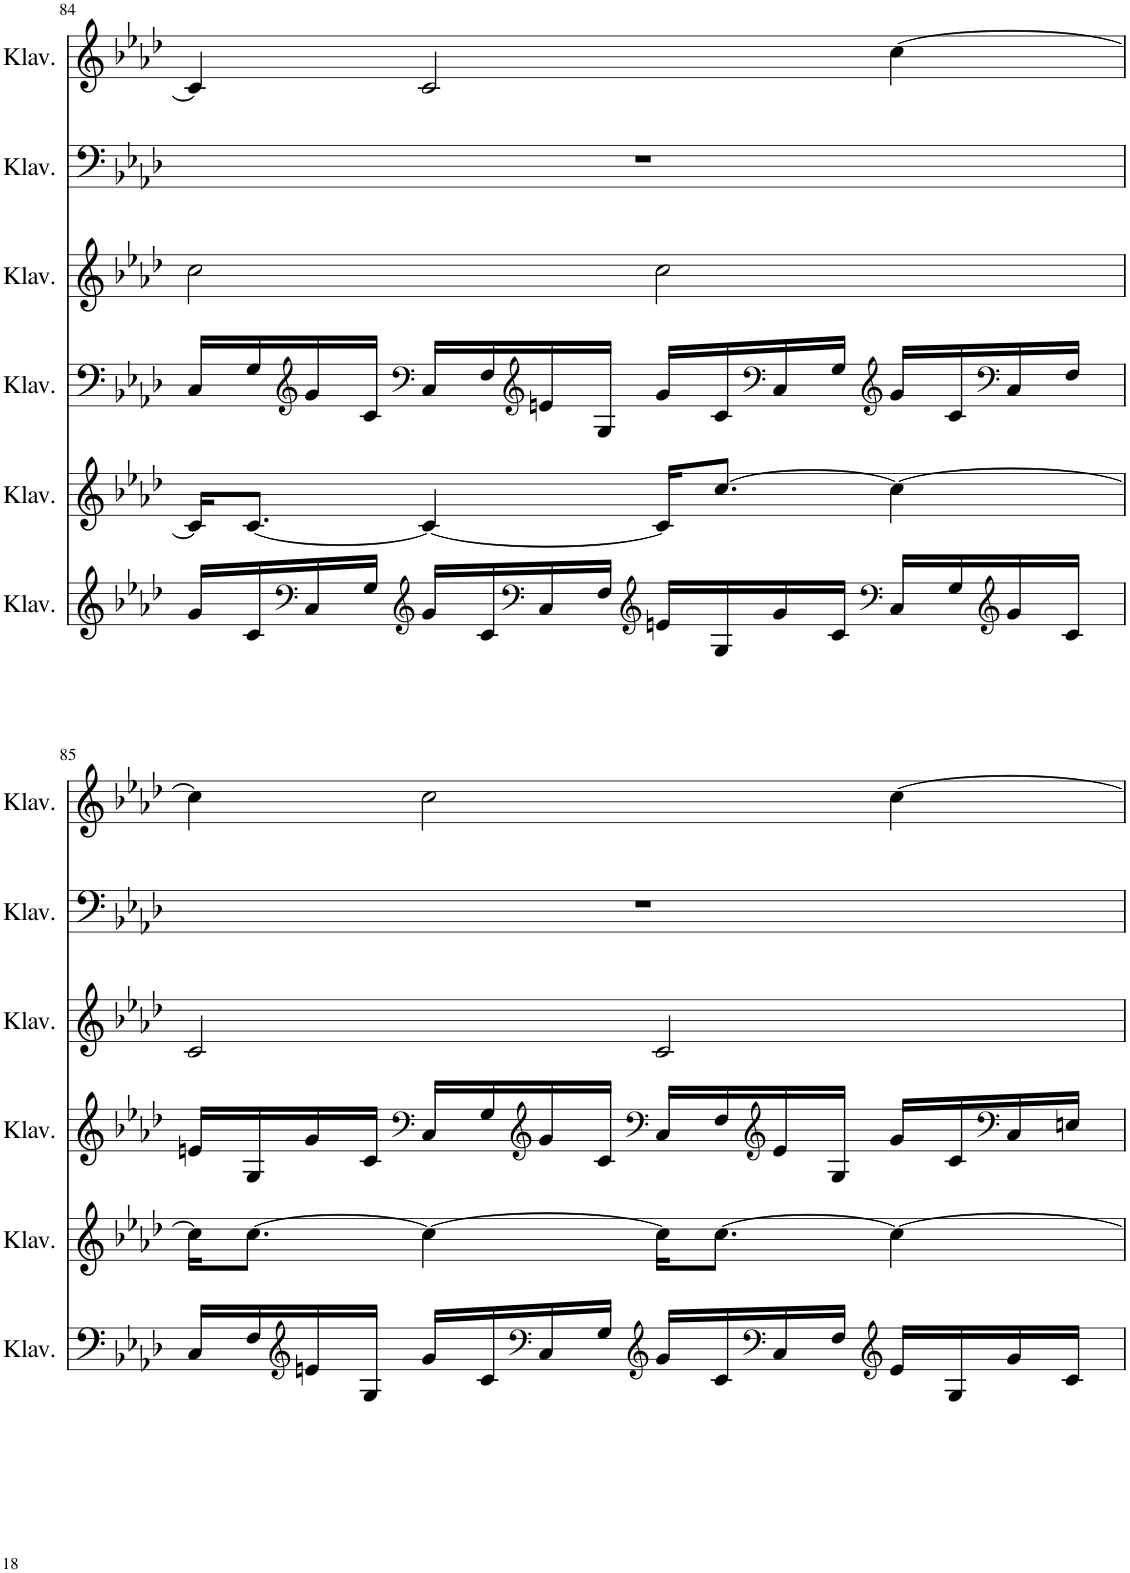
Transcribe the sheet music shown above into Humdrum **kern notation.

**kern	**kern	**kern	**kern	**kern	**kern
*part6	*part5	*part4	*part3	*part2	*part1
*staff6	*staff5	*staff4	*staff3	*staff2	*staff1
*I"Klavier	*I"Klavier	*I"Klavier	*I"Klavier	*I"Klavier	*I"Klavier
*I'Klav.	*I'Klav.	*I'Klav.	*I'Klav.	*I'Klav.	*I'Klav.
!!LO:PB:g=z
*clefF4	*clefG2	*clefG2	*clefG2	*clefF4	*clefG2
*k[b-e-a-d-]	*k[b-e-a-d-]	*k[b-e-a-d-]	*k[b-e-a-d-]	*k[b-e-a-d-]	*k[b-e-a-d-]
*M4/4	*M4/4	*M4/4	*M4/4	*M4/4	*M4/4
=84	=84	=84	=84	=84	=84
16g/LL	16c/KL]	16C/LL	2cc\	1r	4c/]
16c/	[8.c/J	16G/	.	.	.
*clefF4	*	*clefG2	*	*	*
16C/	.	16g/	.	.	.
16G/JJ	.	16c/JJ	.	.	.
*clefG2	*	*clefF4	*	*	*
16g/LL	4c/_	16C/LL	.	.	2c/
16c/	.	16F/	.	.	.
*clefF4	*	*clefG2	*	*	*
16C/	.	16en/	.	.	.
16F/JJ	.	16G/JJ	.	.	.
*clefG2	*	*	*	*	*
16en/LL	16c/KL]	16g/LL	2cc\	.	.
16G/	[8.cc/J	16c/	.	.	.
*	*	*clefF4	*	*	*
16g/	.	16C/	.	.	.
16c/JJ	.	16G/JJ	.	.	.
*clefF4	*	*clefG2	*	*	*
16C/LL	4cc\_	16g/LL	.	.	[4cc\
16G/	.	16c/	.	.	.
*clefG2	*	*clefF4	*	*	*
16g/	.	16C/	.	.	.
16c/JJ	.	16F/JJ	.	.	.
!!LO:LB:g=z
=85	=85	=85	=85	=85	=85
16C/LL	16cc\KL]	16en/LL	2c/	1r	4cc\]
16F/	[8.cc\J	16G/	.	.	.
*clefG2	*	*	*	*	*
16en/	.	16g/	.	.	.
16G/JJ	.	16c/JJ	.	.	.
*	*	*clefF4	*	*	*
16g/LL	4cc\_	16C/LL	.	.	2cc\
16c/	.	16G/	.	.	.
*clefF4	*	*clefG2	*	*	*
16C/	.	16g/	.	.	.
16G/JJ	.	16c/JJ	.	.	.
*clefG2	*	*clefF4	*	*	*
16g/LL	16cc\KL]	16C/LL	2c/	.	.
16c/	[8.cc\J	16F/	.	.	.
*clefF4	*	*clefG2	*	*	*
16C/	.	16e/	.	.	.
16F/JJ	.	16G/JJ	.	.	.
*clefG2	*	*	*	*	*
16e/LL	4cc\_	16g/LL	.	.	[4cc\
16G/	.	16c/	.	.	.
*	*	*clefF4	*	*	*
16g/	.	16C/	.	.	.
16c/JJ	.	16En/JJ	.	.	.
=	=	=	=	=	=
*-	*-	*-	*-	*-	*-
